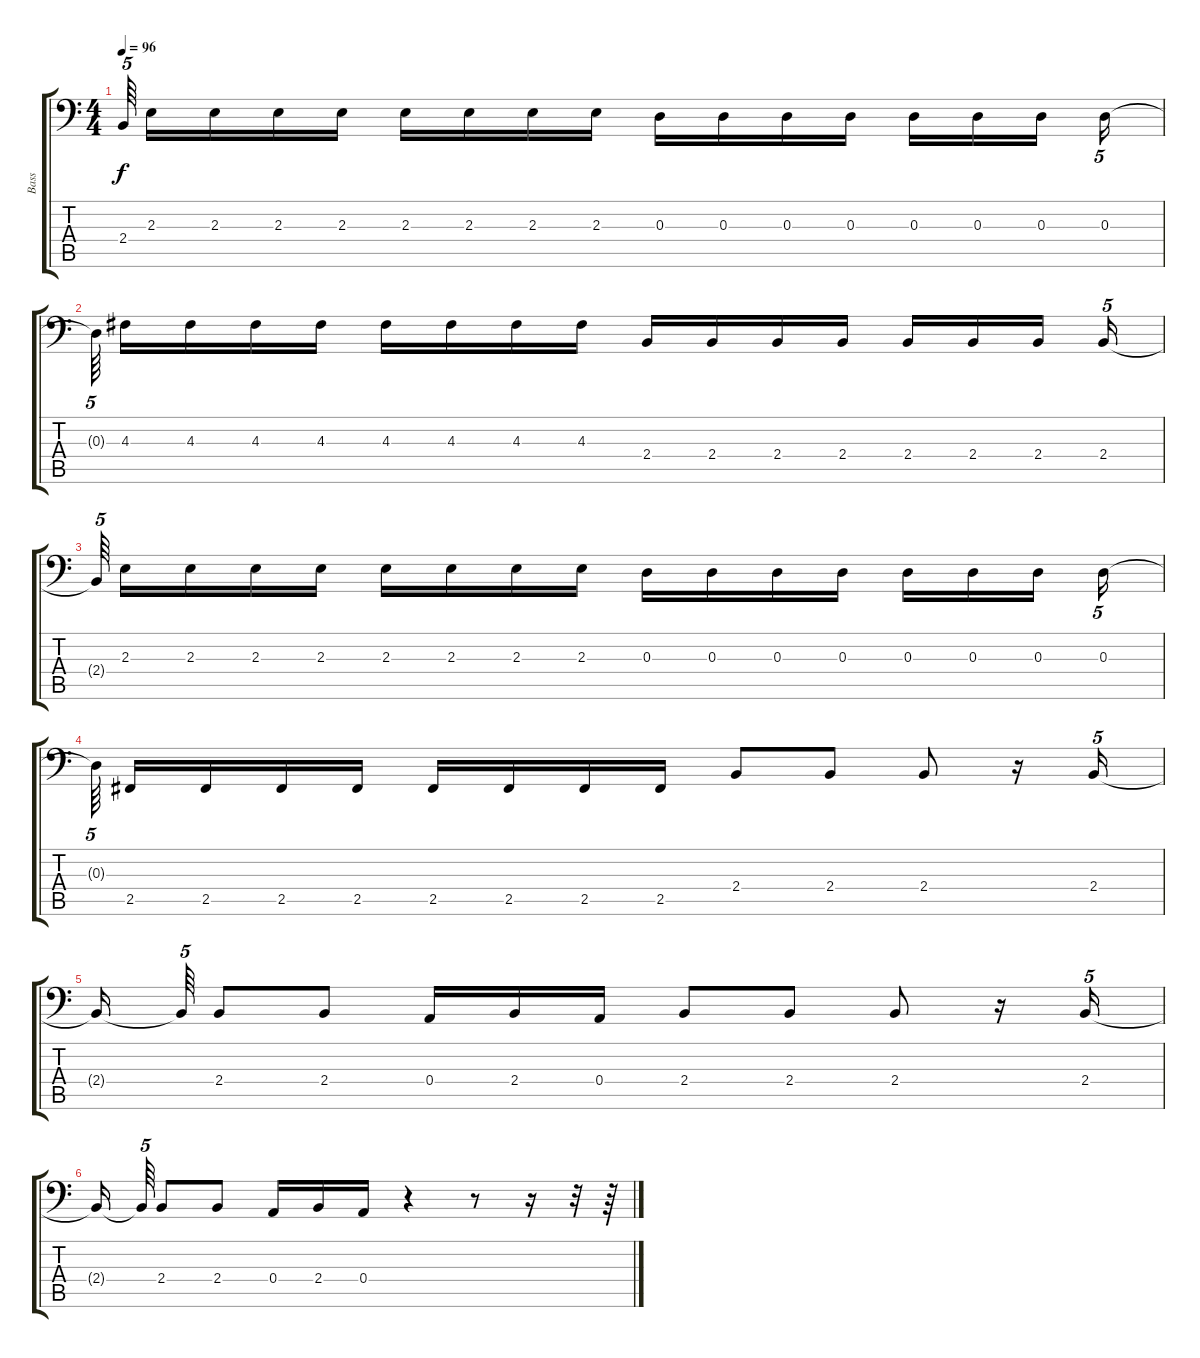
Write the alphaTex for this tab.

\track ("Bass" "Bass") {instrument electricbassfinger}
\staff {score tabs}
\tuning (C3 G2 D2 A1 E1 B0) {hide}
\ts (4 4)
\tempo 96
\clef f4
\ks c
2.4{t}.64{tu (5 4) dy f} 2.3.16 2.3.16 2.3.16 2.3.16 2.3.16 2.3.16 2.3.16 2.3.16 0.3.16 0.3.16 0.3.16 0.3.16 0.3.16 0.3.16 0.3.16 0.3.16{tu (5 4)} |
0.3{t}.64{tu (5 4)} 4.3.16 4.3.16 4.3.16 4.3.16 4.3.16 4.3.16 4.3.16 4.3.16 2.4.16 2.4.16 2.4.16 2.4.16 2.4.16 2.4.16 2.4.16 2.4.16{tu (5 4)} |
2.4{t}.64{tu (5 4)} 2.3.16 2.3.16 2.3.16 2.3.16 2.3.16 2.3.16 2.3.16 2.3.16 0.3.16 0.3.16 0.3.16 0.3.16 0.3.16 0.3.16 0.3.16 0.3.16{tu (5 4)} |
0.3{t}.64{tu (5 4)} 2.5.16 2.5.16 2.5.16 2.5.16 2.5.16 2.5.16 2.5.16 2.5.16 2.4.8 2.4.8 2.4.8 r.16 2.4.16{tu (5 4)} |
2.4{t}.16 2.4{t}.64{tu (5 4)} 2.4.8 2.4.8 0.4.16 2.4.16 0.4.16 2.4.8 2.4.8 2.4.8 r.16 2.4.16{tu (5 4)} |
2.4{t}.16 2.4{t}.64{tu (5 4)} 2.4.8 2.4.8 0.4.16 2.4.16 0.4.16 r.4 r.8 r.16 r.32 r.64
